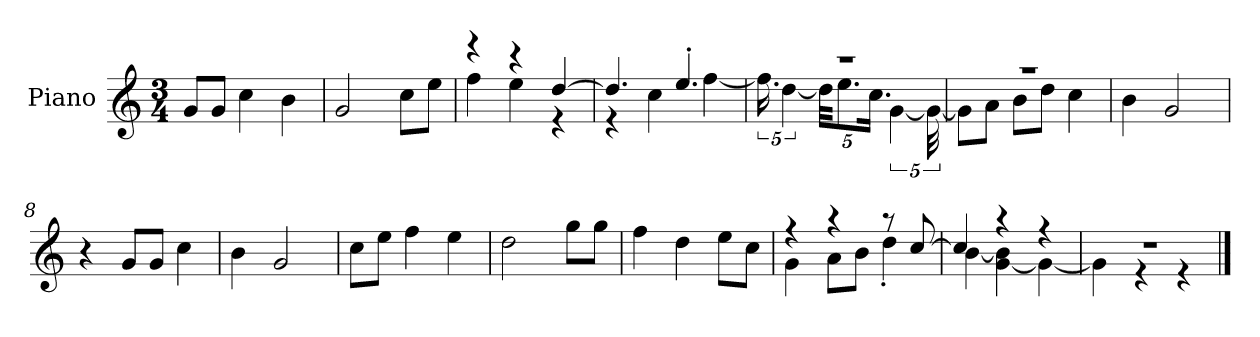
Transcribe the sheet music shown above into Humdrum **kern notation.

**kern
*part1
*staff1
*I"Piano
*I'P-no
*clefG2
*k[]
*M3/4
*MM176
=1
8g/L
8g/J
4cc\
4b\
=2
2g/
8cc\L
8ee\J
=3
*^
4r	4ff\
4r	4ee\
[4dd/	4r
=4	=4
4.dd/]	4r
.	4cc\
4.ee'/	.
.	[4ff\
=5	=5
2.r	20.ff\]
.	[5dd\
.	40dd\KKL]
.	10.ee\
.	20.cc\Jk
.	[5g\
.	40g\_
=6	=6
2.r	8g\L]
.	8a\J
.	8b\L
.	8dd\J
.	4cc\
*v	*v
=7
4b\
2g/
=8
4r
8g/L
8g/J
4cc\
!!LO:LB:g=z
=9
4b\
2g/
=10
8cc\L
8ee\J
4ff\
4ee\
=11
2dd\
8gg\L
8gg\J
=12
4ff\
4dd\
8ee\L
8cc\J
=13
*^
4r	4g\
4r	8a\L
.	8b\J
8r	4dd'\
[8cc/	.
=14	=14
4cc/]	[4b\
4r	[4g\ 4b\]
4r	4g\_
=15	=15
2.r	4g\]
.	4r
.	4r
*v	*v
==
*-
